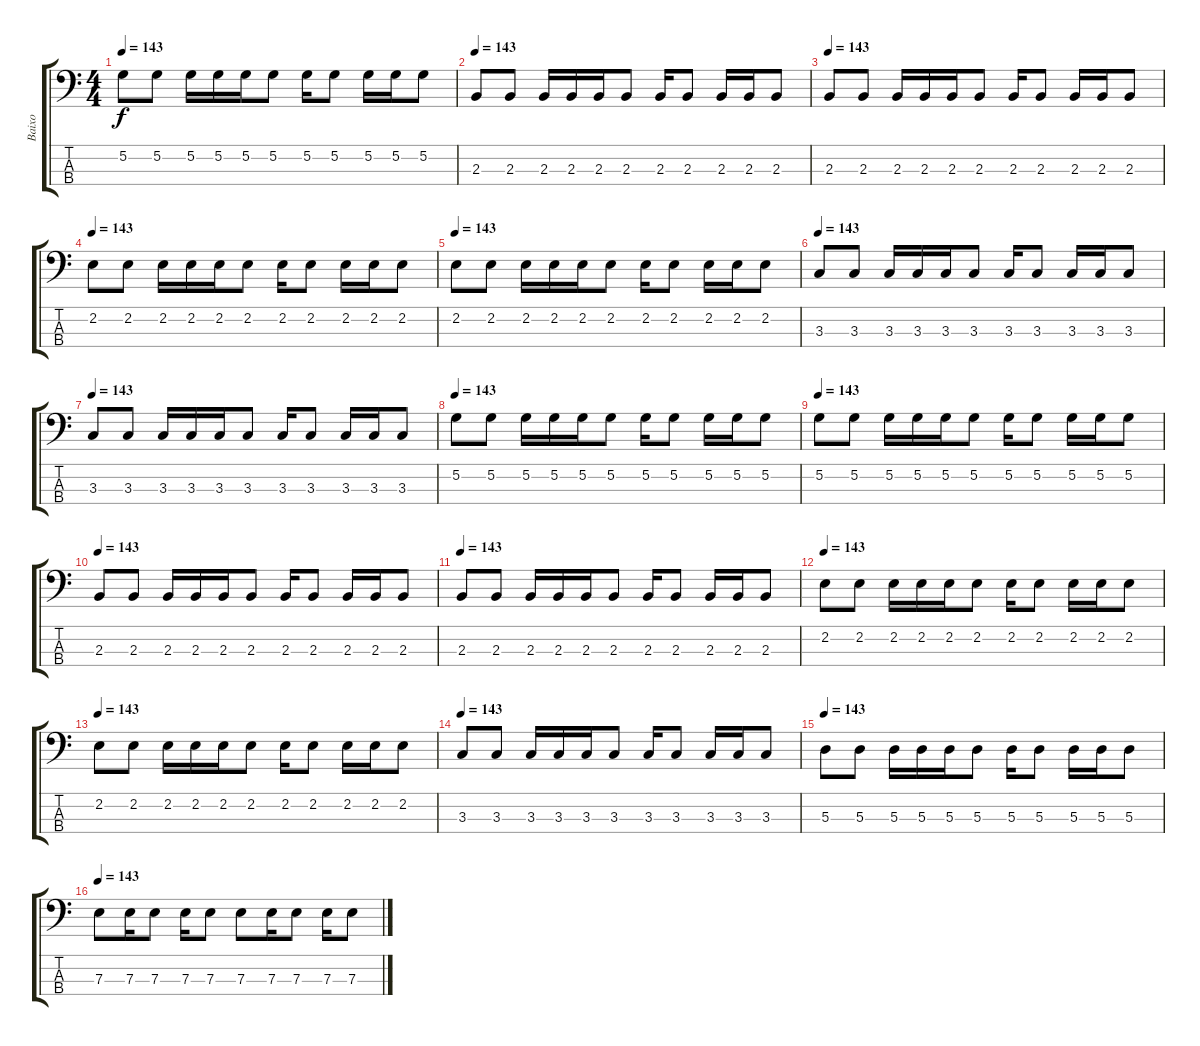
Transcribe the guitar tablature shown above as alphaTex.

\track ("Baixo" "Baixo") {instrument electricbasspick}
\staff {score tabs}
\tuning (G2 D2 A1 E1) {hide}
\ts (4 4)
\tempo 143
\clef f4
\ks c
5.2.8{dy f} 5.2.8 5.2.16 5.2.16 5.2.16 5.2.8 5.2.16 5.2.8 5.2.16 5.2.16 5.2.8 |
\tempo 143
2.3.8 2.3.8 2.3.16 2.3.16 2.3.16 2.3.8 2.3.16 2.3.8 2.3.16 2.3.16 2.3.8 |
\tempo 143
2.3.8 2.3.8 2.3.16 2.3.16 2.3.16 2.3.8 2.3.16 2.3.8 2.3.16 2.3.16 2.3.8 |
\tempo 143
2.2.8 2.2.8 2.2.16 2.2.16 2.2.16 2.2.8 2.2.16 2.2.8 2.2.16 2.2.16 2.2.8 |
\tempo 143
2.2.8 2.2.8 2.2.16 2.2.16 2.2.16 2.2.8 2.2.16 2.2.8 2.2.16 2.2.16 2.2.8 |
\tempo 143
3.3.8 3.3.8 3.3.16 3.3.16 3.3.16 3.3.8 3.3.16 3.3.8 3.3.16 3.3.16 3.3.8 |
\tempo 143
3.3.8 3.3.8 3.3.16 3.3.16 3.3.16 3.3.8 3.3.16 3.3.8 3.3.16 3.3.16 3.3.8 |
\tempo 143
5.2.8 5.2.8 5.2.16 5.2.16 5.2.16 5.2.8 5.2.16 5.2.8 5.2.16 5.2.16 5.2.8 |
\tempo 143
5.2.8 5.2.8 5.2.16 5.2.16 5.2.16 5.2.8 5.2.16 5.2.8 5.2.16 5.2.16 5.2.8 |
\tempo 143
2.3.8 2.3.8 2.3.16 2.3.16 2.3.16 2.3.8 2.3.16 2.3.8 2.3.16 2.3.16 2.3.8 |
\tempo 143
2.3.8 2.3.8 2.3.16 2.3.16 2.3.16 2.3.8 2.3.16 2.3.8 2.3.16 2.3.16 2.3.8 |
\tempo 143
2.2.8 2.2.8 2.2.16 2.2.16 2.2.16 2.2.8 2.2.16 2.2.8 2.2.16 2.2.16 2.2.8 |
\tempo 143
2.2.8 2.2.8 2.2.16 2.2.16 2.2.16 2.2.8 2.2.16 2.2.8 2.2.16 2.2.16 2.2.8 |
\tempo 143
3.3.8 3.3.8 3.3.16 3.3.16 3.3.16 3.3.8 3.3.16 3.3.8 3.3.16 3.3.16 3.3.8 |
\tempo 143
5.3.8 5.3.8 5.3.16 5.3.16 5.3.16 5.3.8 5.3.16 5.3.8 5.3.16 5.3.16 5.3.8 |
\tempo 143
7.3.8 7.3.16 7.3.8 7.3.16 7.3.8 7.3.8 7.3.16 7.3.8 7.3.16 7.3.8
